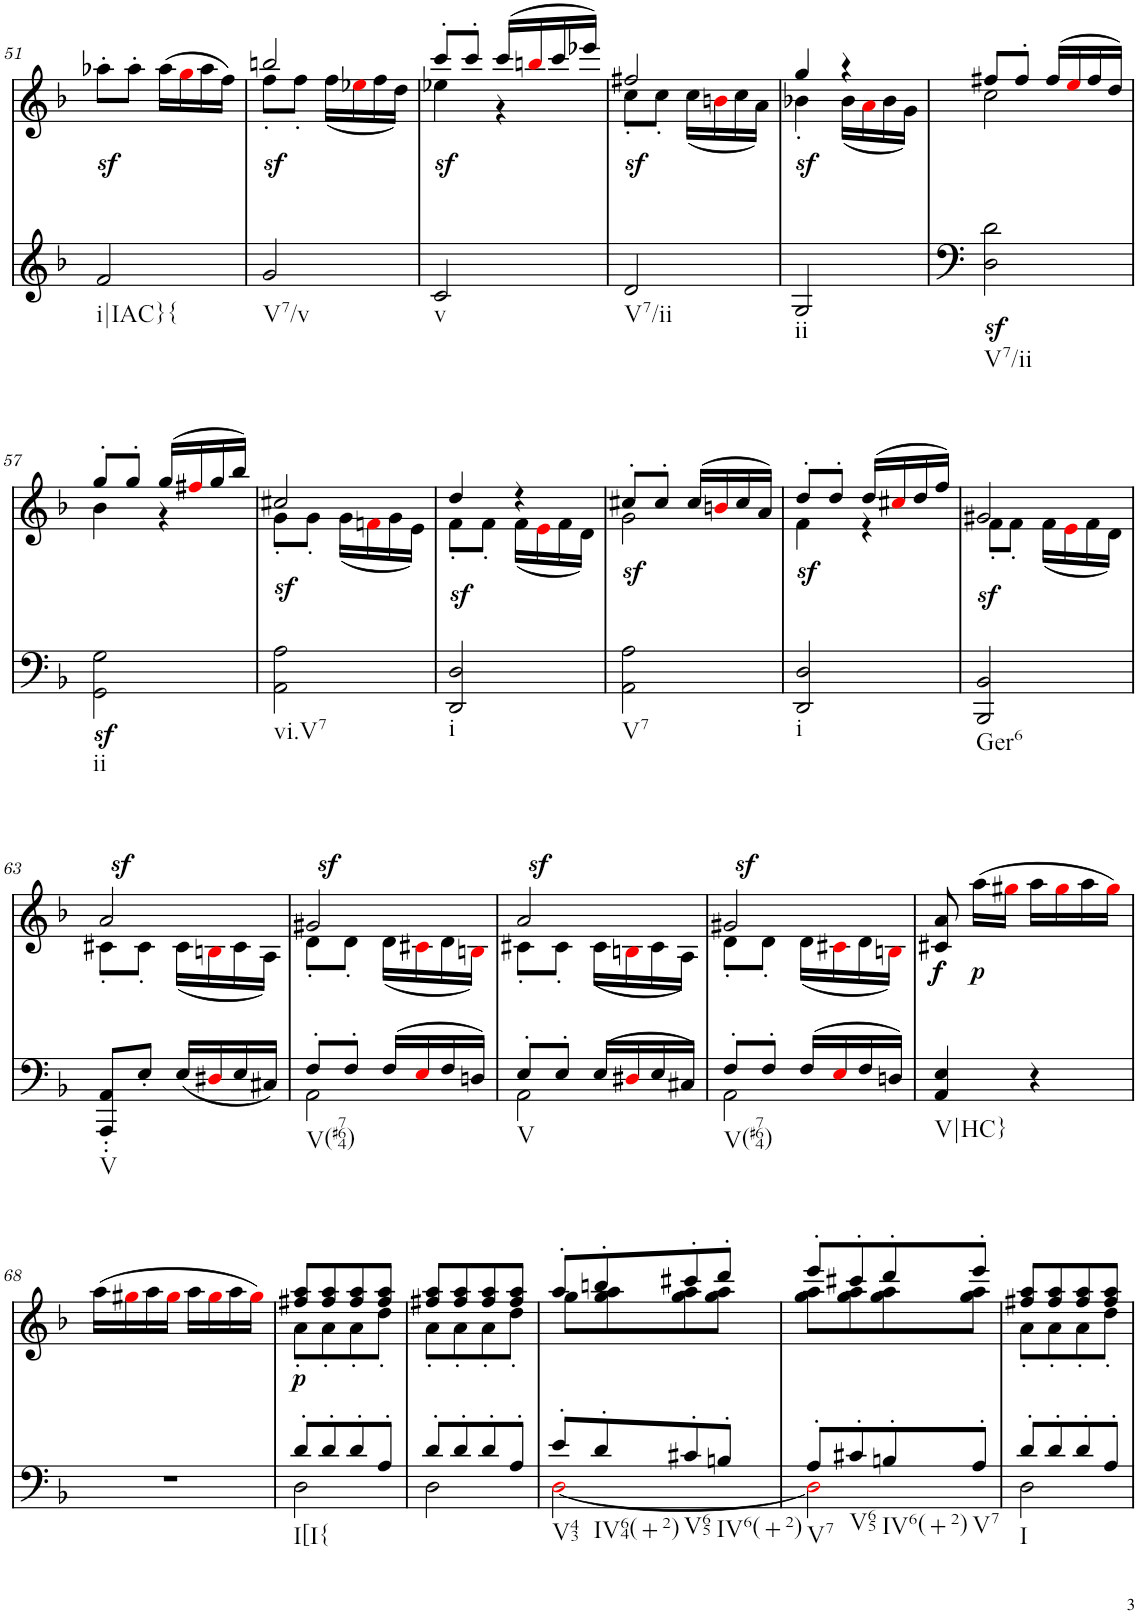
**kern	**kern	**text	**dynam
*part2	*part1	*part1	*part1
*staff2	*staff1	*staff1	*staff1
*I"piano	*I"piano	*	*
*I'Pno	*I'Pno	*	*
!!LO:PB:g=z
*clefG2	*clefG2	*	*
*k[b-]	*k[b-]	*	*
*F:	*F:	*	*
*M2/4	*M2/4	*	*
=51	=51	=51	=51
!LO:TX:b:t=i|IAC}{	!	!	!
2f/	8aa-Xz<'\L	.	.
.	8aa-'\J	.	.
.	(16aa-\LL	.	.
.	16ggi\	.	.
.	16aa-\	.	.
.	16ff\JJ)	.	.
=52	=52	=52	=52
*	*^	*	*
!LO:TX:b:t=V7/v	!	!	!	!
!	!	!	!	!LO:DY:b
2g/	2bbn/	8ff'\L	.	sf
.	.	8ff'\J	.	.
.	.	(16ff\LL	.	.
.	.	16ee-Xi\	.	.
.	.	16ff\	.	.
.	.	16dd\JJ)	.	.
=53	=53	=53	=53	=53
!LO:TX:b:t=v	!	!	!	!
!	!	!	!	!LO:DY:b
2c/	8ccc'/L	4ee-X\	.	sf
.	8ccc'/J	.	.	.
.	(16ccc/LL	4r	.	.
.	16bbni/	.	.	.
.	16ccc/	.	.	.
.	16eee-X/JJ)	.	.	.
=54	=54	=54	=54	=54
!LO:TX:b:t=V7/ii	!	!	!	!
!	!	!	!	!LO:DY:b
2d/	2ff#X/	8cc'\L	.	sf
.	.	8cc'\J	.	.
.	.	(16cc\LL	.	.
.	.	16bni\	.	.
.	.	16cc\	.	.
.	.	16a\JJ)	.	.
=55	=55	=55	=55	=55
!LO:TX:b:t=ii	!	!	!	!
!	!	!	!	!LO:DY:b
2G/	4gg/	4b-X'\	.	sf
.	4r	(16b-\LL	.	.
.	.	16ai\	.	.
.	.	16b-\	.	.
.	.	16g\JJ)	.	.
=56	=56	=56	=56	=56
!LO:TX:b:t=V7/ii	!	!	!	!
2D\z< 2d\z<	8ff#X/L	2cc\	.	.
.	8ff#'/J	.	.	.
.	(16ff#/LL	.	.	.
.	16eei/	.	.	.
.	16ff#/	.	.	.
.	16dd/JJ)	.	.	.
!!LO:LB:g=z	!!
=57	=57	=57	=57	=57
!LO:TX:b:t=ii	!	!	!	!
2GG\z< 2G\z<	8gg'/L	4b-\	.	.
.	8gg'/J	.	.	.
.	(16gg/LL	4r	.	.
.	16ff#Xi/	.	.	.
.	16gg/	.	.	.
.	16bb-/JJ)	.	.	.
=58	=58	=58	=58	=58
!LO:TX:b:t=vi.V7	!	!	!	!
2AA\z> 2A\z>	2cc#X/	8g'\L	.	.
.	.	8g'\J	.	.
.	.	(16g\LL	.	.
.	.	16fni\	.	.
.	.	16g\	.	.
.	.	16e\JJ)	.	.
=59	=59	=59	=59	=59
!LO:TX:b:t=i	!	!	!	!
2DD/z> 2D/z>	4dd/	8f'\L	.	.
.	.	8f'\J	.	.
.	4r	(16f\LL	.	.
.	.	16ei\	.	.
.	.	16f\	.	.
.	.	16d\JJ)	.	.
=60	=60	=60	=60	=60
!LO:TX:b:t=V7	!	!	!	!
!	!	!	!	!LO:DY:b
2AA\ 2A\	8cc#X'/L	2g\	.	sf
.	8cc#'/J	.	.	.
.	(16cc#/LL	.	.	.
.	16bni/	.	.	.
.	16cc#/	.	.	.
.	16a/JJ)	.	.	.
=61	=61	=61	=61	=61
!LO:TX:b:t=i	!	!	!	!
!	!	!	!	!LO:DY:b
2DD/ 2D/	8dd'/L	4f\	.	sf
.	8dd'/J	.	.	.
.	(16dd/LL	4r	.	.
.	16cc#Xi/	.	.	.
.	16dd/	.	.	.
.	16ff/JJ)	.	.	.
=62	=62	=62	=62	=62
!LO:TX:b:t=Ger6	!	!	!	!
2BBB-/z> 2BB-/z>	2g#X/	8f'\L	.	.
.	.	8f'\J	.	.
.	.	(16f\LL	.	.
.	.	16ei\	.	.
.	.	16f\	.	.
.	.	16d\JJ)	.	.
!!LO:LB:g=z	!!
=63	=63	=63	=63	=63
!LO:TX:b:t=V	!	!	!	!
!	!	!	!	!LO:DY:a
8AAA/' 8AA/'L	2a/	8c#X'\L	.	sf
8E'/J	.	8c#'\J	.	.
(16E/LL	.	(16c#\LL	.	.
16D#Xi/	.	16Bni\	.	.
16E/	.	16c#\	.	.
16C#X/JJ)	.	16A\JJ)	.	.
=64	=64	=64	=64	=64
*^	*	*	*	*
!LO:TX:b:t=V(#764)	!	!	!	!	!
!	!	!	!	!	!LO:DY:a
8F'/L	2AA\	2g#X/	8d'\L	.	sf
8F'/J	.	.	8d'\J	.	.
(16F/LL	.	.	(16d\LL	.	.
16Ei/	.	.	16c#Xi\	.	.
16F/	.	.	16d\	.	.
16Dn/JJ)	.	.	16Bni\JJ)	.	.
=65	=65	=65	=65	=65	=65
!LO:TX:b:t=V	!	!	!	!	!
!	!	!	!	!	!LO:DY:a
8E'/L	2AA\	2a/	8c#X'\L	.	sf
8E'/J	.	.	8c#'\J	.	.
(16E/LL	.	.	(16c#\LL	.	.
16D#Xi/	.	.	16Bni\	.	.
16E/	.	.	16c#\	.	.
16C#X/JJ)	.	.	16A\JJ)	.	.
=66	=66	=66	=66	=66	=66
!LO:TX:b:t=V(#764)	!	!	!	!	!
!	!	!	!	!	!LO:DY:a
8F'/L	2AA\	2g#X/	8d'\L	.	sf
8F'/J	.	.	8d'\J	.	.
(16F/LL	.	.	(16d\LL	.	.
16Ei/	.	.	16c#Xi\	.	.
16F/	.	.	16d\	.	.
16Dn/JJ)	.	.	16Bni\JJ)	.	.
*v	*v	*	*	*	*
=67	=67	=67	=67	=67
!LO:TX:b:t=V|HC}	!	!	!	!
!	!	!	!LO:LY:b	!LO:DY:b
!	!	!	!	!LO:DY:n=1:b
*	*v	*v	*	*
4AA/ 4E/	8c#X/ 8a/	f	f f
!	!	!LO:LY:b	!LO:DY:n=2:b
.	(16aa\LL	p	p
.	16gg#Xi\JJ	.	.
4r	16aa\LL	.	.
.	16gg#i\	.	.
.	16aa\	.	.
.	16gg#i\JJ)	.	.
!!LO:LB:g=z
=68	=68	=68	=68
2r	(16aa\LL	.	.
.	16gg#Xi\	.	.
.	16aa\	.	.
.	16gg#i\JJ	.	.
.	16aa\LL	.	.
.	16gg#i\	.	.
.	16aa\	.	.
.	16gg#i\JJ)	.	.
=69	=69	=69	=69
*^	*^	*	*
!LO:TX:b:t=I[I{	!	!	!	!	!
!	!	!	!	!LO:LY:b	!LO:DY:b
8d'/L	2D\	8ff#X/ 8aa/L	8a'\L	p	p
8d'/	.	8ff#/ 8aa/	8a'\	.	.
8d'/	.	8ff#/ 8aa/	8a'\	.	.
8A'/J	.	8ff#/ 8aa/J	8dd'\J	.	.
=70	=70	=70	=70	=70	=70
8d'/L	2D\	8ff#X/ 8aa/L	8a'\L	.	.
8d'/	.	8ff#/ 8aa/	8a'\	.	.
8d'/	.	8ff#/ 8aa/	8a'\	.	.
8A'/J	.	8ff#/ 8aa/J	8dd'\J	.	.
=71	=71	=71	=71	=71	=71
!LO:TX:b:t=V43	!	!	!	!	!
8e'/L	[2Di\	8aa'/L	8gg\L	.	.
!LO:TX:b:t=IV64(+2)	!	!	!	!	!
8d'/	.	8bbn'/	8gg\ 8aa\	.	.
!LO:TX:b:t=V65	!	!	!	!	!
8c#X'/	.	8ccc#X'/	8gg\ 8aa\	.	.
!LO:TX:b:t=IV6(+2)	!	!	!	!	!
8Bn'/J	.	8ddd'/J	8gg\ 8aa\J	.	.
=72	=72	=72	=72	=72	=72
!LO:TX:b:t=V7	!	!	!	!	!
8A'/L	2Di\]	8eee'/L	8gg\ 8aa\L	.	.
!LO:TX:b:t=V65	!	!	!	!	!
8c#X'/	.	8ccc#X'/	8gg\ 8aa\	.	.
!LO:TX:b:t=IV6(+2)	!	!	!	!	!
8Bn'/	.	8ddd'/	8gg\ 8aa\	.	.
!LO:TX:b:t=V7	!	!	!	!	!
8A'/J	.	8eee'/J	8gg\ 8aa\J	.	.
=73	=73	=73	=73	=73	=73
!LO:TX:b:t=I	!	!	!	!	!
8d'/L	2D\	8ff#X/ 8aa/L	8a'\L	.	.
8d'/	.	8ff#/ 8aa/	8a'\	.	.
8d'/	.	8ff#/ 8aa/	8a'\	.	.
8A'/J	.	8ff#/ 8aa/J	8dd'\J	.	.
*v	*v	*	*	*	*
*	*v	*v	*	*
=	=	=	=
*-	*-	*-	*-
